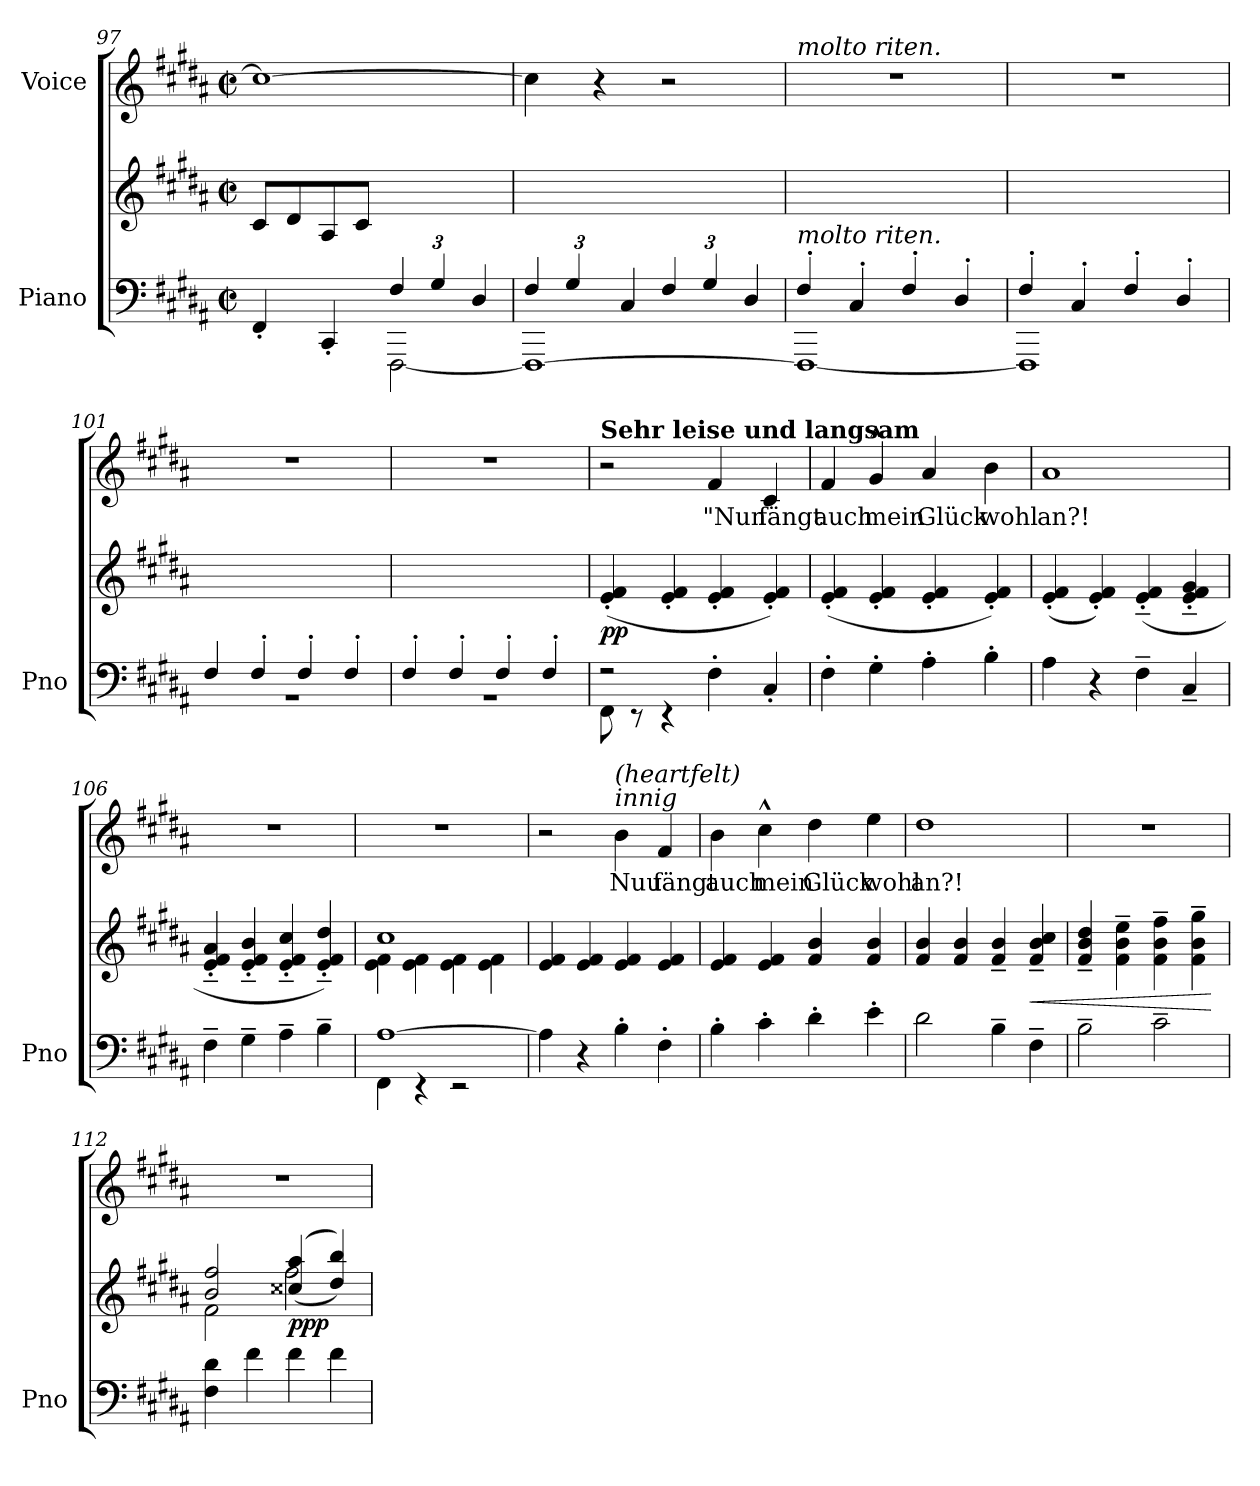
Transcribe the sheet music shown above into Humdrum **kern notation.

**kern	**kern	**dynam	**kern	**text
*part2	*part2	*part2	*part1	*part1
*staff3	*staff2	*staff2/3	*staff1	*staff1
*I"Piano	*	*	*I"Voice	*
*I'Pno	*	*	*	*
*clefF4	*clefG2	*	*clefG2	*
*k[f#c#g#d#a#]	*k[f#c#g#d#a#]	*	*k[f#c#g#d#a#]	*
*M2/2	*M2/2	*	*M2/2	*
*met(c|)	*met(c|)	*	*met(c|)	*
=97	=97	=97	=97	=97
*^	*	*	*	*
2ryy	4FF#'/	8c#/L	.	1cc#_	.
.	.	8d#/	.	.	.
.	4CC#'/	8A#/	.	.	.
.	.	8c#/J	.	.	.
*Xbrackettup	*	*	*	*	*
6F#/	[2FFF#\	2ryy	.	.	.
6G#/	.	.	.	.	.
6D#/	.	.	.	.	.
=98	=98	=98	=98	=98	=98
*	*^	*	*	*	*
6F#/	1ryy	1FFF#_	1ryy	.	4cc#\]	.
6G#/	.	.	.	.	.	.
.	.	.	.	.	4r	.
6C#/	.	.	.	.	.	.
6F#/	.	.	.	.	2r	.
6G#/	.	.	.	.	.	.
6D#/	.	.	.	.	.	.
*	*v	*v	*	*	*	*
=99	=99	=99	=99	=99	=99
!	!	!	!	!LO:TX:i:t=molto riten.	!
!LO:TX:i:t=molto riten.	!	!	!	!	!
4F#'/	1FFF#_	1ryy	.	1r	.
4C#'/	.	.	.	.	.
4F#'/	.	.	.	.	.
4D#'/	.	.	.	.	.
=100	=100	=100	=100	=100	=100
4F#'/	1FFF#]	1ryy	.	1r	.
4C#'/	.	.	.	.	.
4F#'/	.	.	.	.	.
4D#'/	.	.	.	.	.
=101	=101	=101	=101	=101	=101
4F#/	1r	1ryy	.	1r	.
4F#'>/	.	.	.	.	.
4F#'>/	.	.	.	.	.
4F#'>/	.	.	.	.	.
=102	=102	=102	=102	=102	=102
4F#'>/	1r	1ryy	.	1r	.
4F#'>/	.	.	.	.	.
4F#'>/	.	.	.	.	.
4F#'>/	.	.	.	.	.
=103	=103	=103	=103	=103	=103
!	!	!	!	!LO:TX:a:B:t=Sehr leise und langsam	!
!	!	!	!LO:DY:b	!	!
2r	8FF#\	(4e/' 4f#/'	pp	2r	.
.	8r	.	.	.	.
.	4r	4e/' 4f#/'	.	.	.
4F#'>\	2ryy	4e/' 4f#/'	.	4f#/	"Nun
4C#'</	.	4e/' 4f#/')	.	4c#/	fängt
*v	*v	*	*	*	*
=104	=104	=104	=104	=104
4F#'\	(4e/' 4f#/'	.	4f#/	auch
4G#'\	4e/' 4f#/'	.	4g#^^/	mein
4A#'\	4e/' 4f#/'	.	4a#/	Glück
4B'\	4e/' 4f#/')	.	4b\	wohl
=105	=105	=105	=105	=105
4A#\	(4e/' 4f#/'	.	1a#	an?!
4r	4e/' 4f#/')	.	.	.
4F#~\	(4e/'~ 4f#/'~	.	.	.
4C#~/	4e/'~ 4f#/'~ 4g#/'~	.	.	.
=106	=106	=106	=106	=106
4F#~\	4e/'~ 4f#/'~ 4a#/'~	.	1r	.
4G#~\	4e/'~ 4f#/'~ 4b/'~	.	.	.
4A#~\	4e/'~ 4f#/'~ 4cc#/'~	.	.	.
4B~\	4e/'~ 4f#/'~ 4dd#/'~)	.	.	.
=107	=107	=107	=107	=107
*^	*^	*	*	*
[1A#	4FF#\	1cc#	4e\ 4f#\	.	1r	.
.	4r	.	4e\ 4f#\	.	.	.
.	2r	.	4e\ 4f#\	.	.	.
.	.	.	4e\ 4f#\	.	.	.
*v	*v	*	*	*	*	*
*	*v	*v	*	*	*
=108	=108	=108	=108	=108
4A#\]	4e/ 4f#/	.	2r	.
4r	4e/ 4f#/	.	.	.
!	!	!	!LO:TX:i:t=innig	!
!	!	!	!LO:TX:i:t=(heartfelt)	!
4B'\	4e/ 4f#/	.	4b\	Nuu
4F#'\	4e/ 4f#/	.	4f#/	fängt
=109	=109	=109	=109	=109
4B'\	4e/ 4f#/	.	4b\	auch
4c#'\	4e/ 4f#/	.	4cc#^^\	mein
4d#'\	4f#/ 4b/	.	4dd#\	Glück
4e'\	4f#/ 4b/	.	4ee\	wohl
=110	=110	=110	=110	=110
2d#\	4f#/ 4b/	.	1dd#	an?!
.	4f#/ 4b/	.	.	.
4B~\	4f#/~> 4b/~>	.	.	.
!	!	!LO:HP:b	!	!
4F#~\	4f#/~> 4b/~> 4cc#/~>	<	.	.
=111	=111	=111	=111	=111
2B~\	4f#/~> 4b/~> 4dd#/~>	.	1r	.
.	4f#\~ 4b\~ 4ee\~	.	.	.
2c#~\	4f#\~ 4b\~ 4ff#\~	.	.	.
.	4f#\~ 4b\~ 4gg#\~	.	.	.
.	.	[	.	.
=112	=112	=112	=112	=112
*	*^	*	*	*
4F#\ 4d#\	2b/ 2ff#/	2f#\	.	1r	.
4f#\	.	.	.	.	.
!	!	!	!LO:DY:b	!	!
4f#\	((4cc##X/ 4aa#/	2ff#\	ppp	.	.
4f#\	4dd#/ 4bb/))	.	.	.	.
*	*v	*v	*	*	*
=	=	=	=	=
*-	*-	*-	*-	*-
